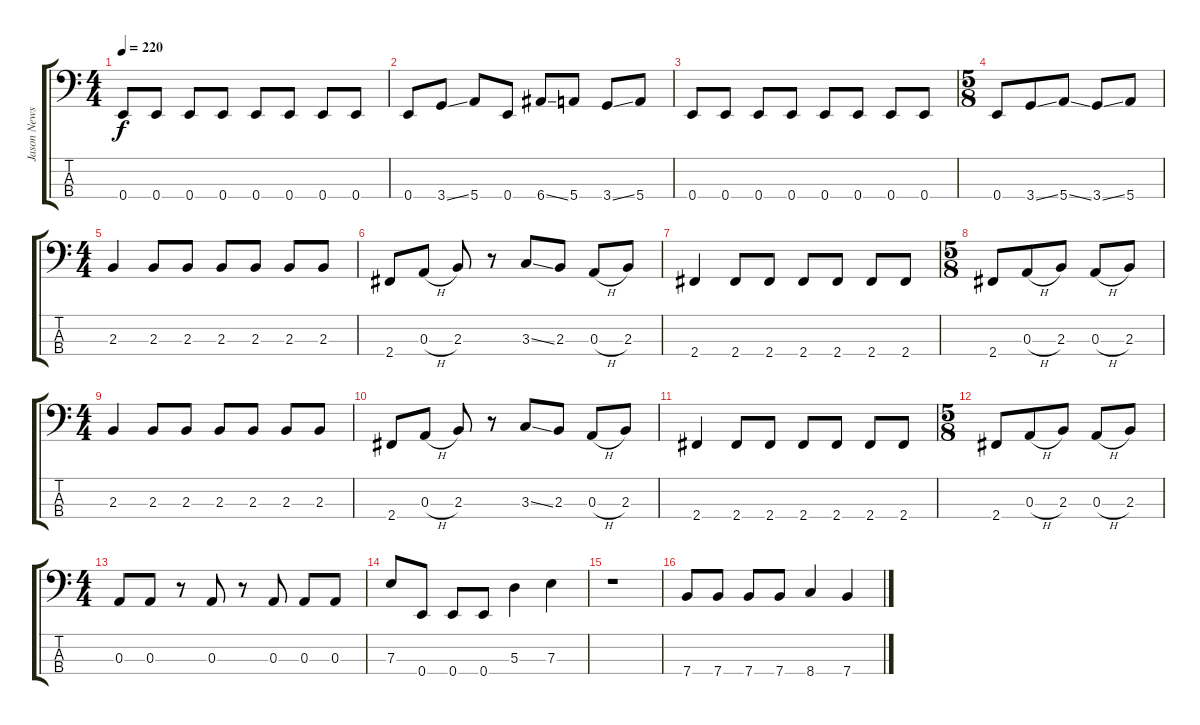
\track ("Jason Newsted/Cliff Burton Bass" "Jason News") {instrument electricbasspick}
\staff {score tabs}
\tuning (G2 D2 A1 E1) {hide}
\ts (4 4)
\tempo 220
\clef f4
\ks c
0.4.8{dy f} 0.4.8 0.4.8 0.4.8 0.4.8 0.4.8 0.4.8 0.4.8 |
0.4.8 3.4{ss}.8 5.4.8 0.4.8 6.4{ss}.8 5.4.8 3.4{ss}.8 5.4.8 |
0.4.8 0.4.8 0.4.8 0.4.8 0.4.8 0.4.8 0.4.8 0.4.8 |
\ts (5 8)
0.4.8 3.4{ss}.8 5.4{ss}.8 3.4{ss}.8 5.4.8 |
\ts (4 4)
2.3.4 2.3.8 2.3.8 2.3.8 2.3.8 2.3.8 2.3.8 |
2.4.8 0.3{h}.8 2.3.8 r.8 3.3{ss}.8 2.3.8 0.3{h}.8 2.3.8 |
2.4.4 2.4.8 2.4.8 2.4.8 2.4.8 2.4.8 2.4.8 |
\ts (5 8)
2.4.8 0.3{h}.8 2.3.8 0.3{h}.8 2.3.8 |
\ts (4 4)
2.3.4 2.3.8 2.3.8 2.3.8 2.3.8 2.3.8 2.3.8 |
2.4.8 0.3{h}.8 2.3.8 r.8 3.3{ss}.8 2.3.8 0.3{h}.8 2.3.8 |
2.4.4 2.4.8 2.4.8 2.4.8 2.4.8 2.4.8 2.4.8 |
\ts (5 8)
2.4.8 0.3{h}.8 2.3.8 0.3{h}.8 2.3.8 |
\ts (4 4)
0.3.8 0.3.8 r.8 0.3.8 r.8 0.3.8 0.3.8 0.3.8 |
7.3.8 0.4.8 0.4.8 0.4.8 5.3.4 7.3.4 |
r.1 |
7.4.8 7.4.8 7.4.8 7.4.8 8.4.4 7.4.4
